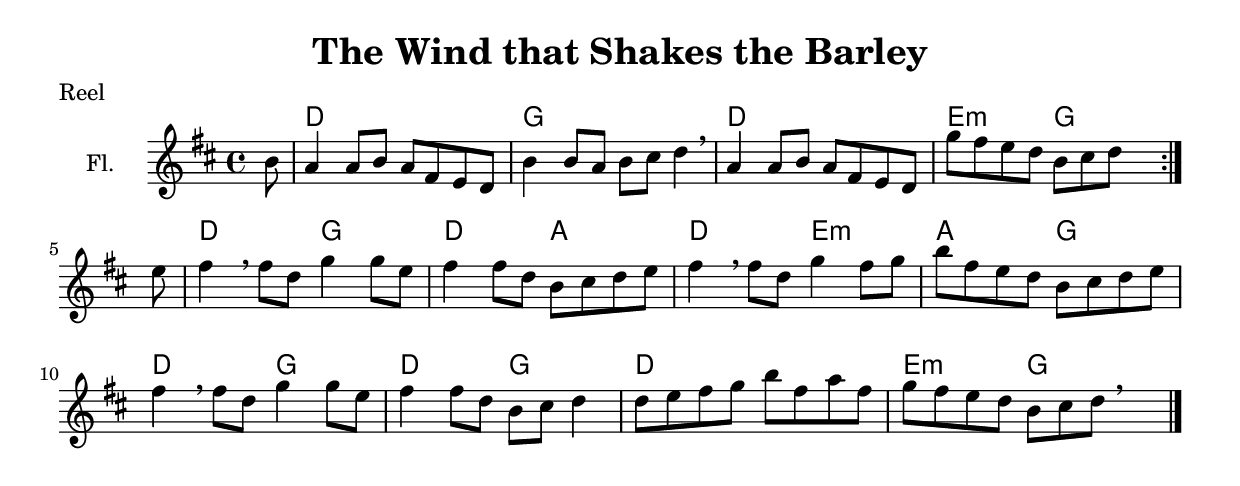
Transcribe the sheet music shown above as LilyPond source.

\version "2.19.80"

\header {
  title = "The Wind that Shakes the Barley"
  meter = "Reel"
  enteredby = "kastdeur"
  number = "66"
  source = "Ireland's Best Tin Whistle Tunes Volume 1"
}

global = {
  \key d \major
  \time 4/4
}

bpm = \tempo 2 = 60

fluteA = \relative c'' {
  b8 |
  a4 a8 b a8 fis e d |
  b'4 b8 a b8 cis d4 \breathe |
  a4 a8 b a8fis e d |
  g'8 fis e d b8 cis d8
}
fluteB = \relative c'' {
  e8 |
  fis4 \breathe fis8 d g4 8 e |
  fis4 fis8 d b8 cis d e |
  fis4 \breathe fis8 d g4 fis8 g |
  b8 fis e d b8 cis d e |
  
  fis4 \breathe fis8 d g4 g8 e |
  fis4 fis8 d b8 cis d4 |
  d8 e fis g b8 fis a fis |
  g8 fis e d b8 cis d \breathe
}

flute = \relative c'' {
  % Muziek volgt hier.
  \global
  \repeat volta 2 {\partial 8 \fluteA s8}
  \partial 8 \fluteB s8 \bar "|."
}
chordA = \chordmode {
  s8 |
  d1 g1 d1 e2:m g4.
}
chordB = \chordmode {
  s8 |
  d2 g2 d2 a2 d2 e2:m a2 g2 |
  d2 g2 d2 g2 d1 e2:m g4.
}
chordNames = \chordmode {
  \global
  % Akkoordnamen volgen.
  \repeat volta 2 {\partial 8 \chordA s8}
  \partial 8 \chordB s8 \bar "|."
}

chordsPart = \new ChordNames \with {
    chordChanges = ##t
} \chordNames

flutePart = \new Staff \with {
  instrumentName = "Fl."
  midiInstrument = "flute"
} \flute

\score {
  <<
    \chordsPart
    \flutePart
  >>
  \layout { }
}
\score {
  \unfoldRepeats \removeWithTag #'midiRemove <<
    \chordsPart
    \flutePart
  >>
  \midi {
	\bpm
  }
}
